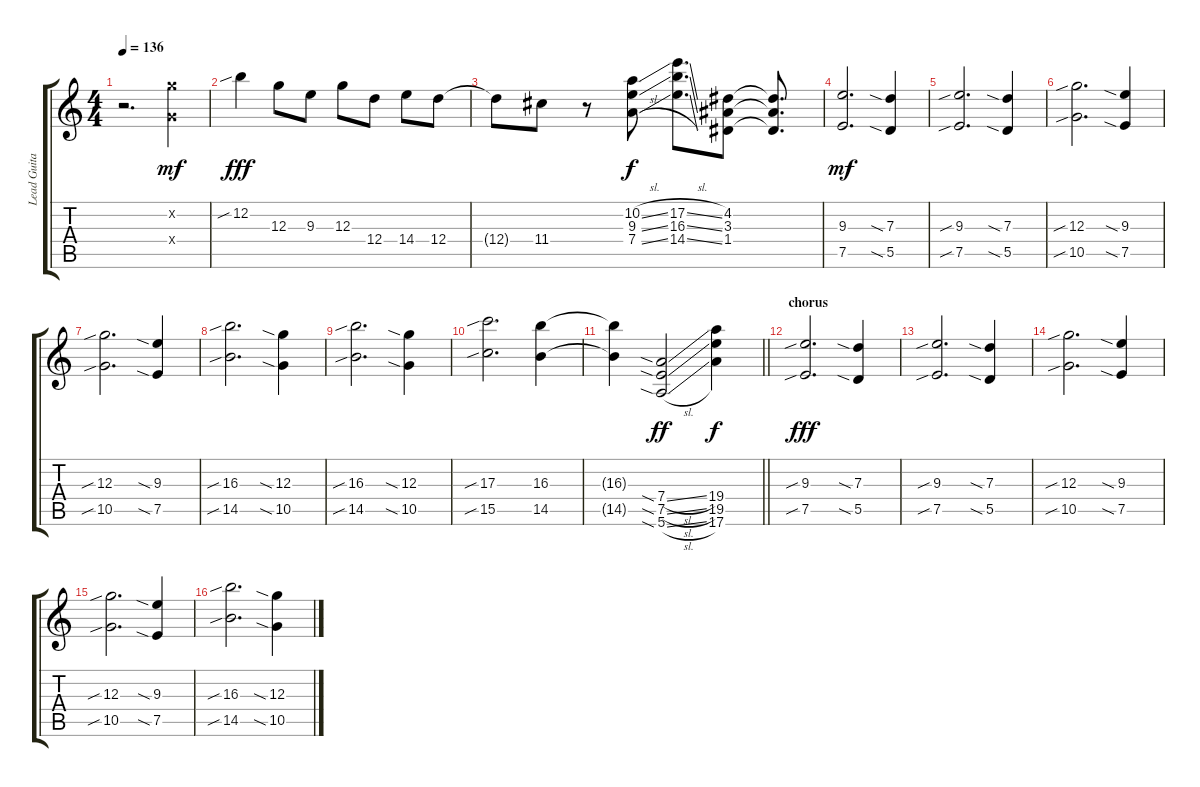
\track ("Lead Guitar" "Lead Guita") {instrument overdrivenguitar}
\staff {score tabs}
\tuning (E4 B3 G3 D3 A2 E2) {hide}
\ts (4 4)
\tempo 136
\clef g2
\ks c
r.2{d dy f} (8.2{x} 5.4{x}).4{dy mf} |
12.2{sib}.4{dy fff} 12.3.8 9.3.8 12.3.8 12.4.8 14.4.8 12.4.8 |
12.4{t}.8 11.4.8 r.8 (10.2{sl} 9.3{sl} 7.4{sl}).8{dy f} (17.2{sl} 16.3{sl} 14.4{sl}).8{d} (4.2 3.3 1.4).8 (4.2{t} 3.3{t} 1.4{t}).8{d} |
(9.3 7.5).2{d dy mf} (7.3{sia} 5.5{sia}).4 |
(9.3{sib} 7.5{sib}).2{d} (7.3{sia} 5.5{sia}).4 |
(12.3{sib} 10.5{sib}).2{d} (9.3{sia} 7.5{sia}).4 |
(12.3{sib} 10.5{sib}).2{d} (9.3{sia} 7.5{sia}).4 |
(16.3{sib} 14.5{sib}).2{d} (12.3{sia} 10.5{sia}).4 |
(16.3{sib} 14.5{sib}).2{d} (12.3{sia} 10.5{sia}).4 |
(17.3{sib} 15.5{sib}).2{d} (16.3 14.5).4 |
\barLineRight lightlight
(16.3{t} 14.5{t}).4 (7.4{sia sl} 7.5{sia sl} 5.6{sia sl}).2{dy ff} (19.4 19.5 17.6).4{dy f} |
\section ("" "chorus")
(9.3{sib} 7.5{sib}).2{d dy fff} (7.3{sia} 5.5{sia}).4 |
(9.3{sib} 7.5{sib}).2{d} (7.3{sia} 5.5{sia}).4 |
(12.3{sib} 10.5{sib}).2{d} (9.3{sia} 7.5{sia}).4 |
(12.3{sib} 10.5{sib}).2{d} (9.3{sia} 7.5{sia}).4 |
(16.3{sib} 14.5{sib}).2{d} (12.3{sia} 10.5{sia}).4
